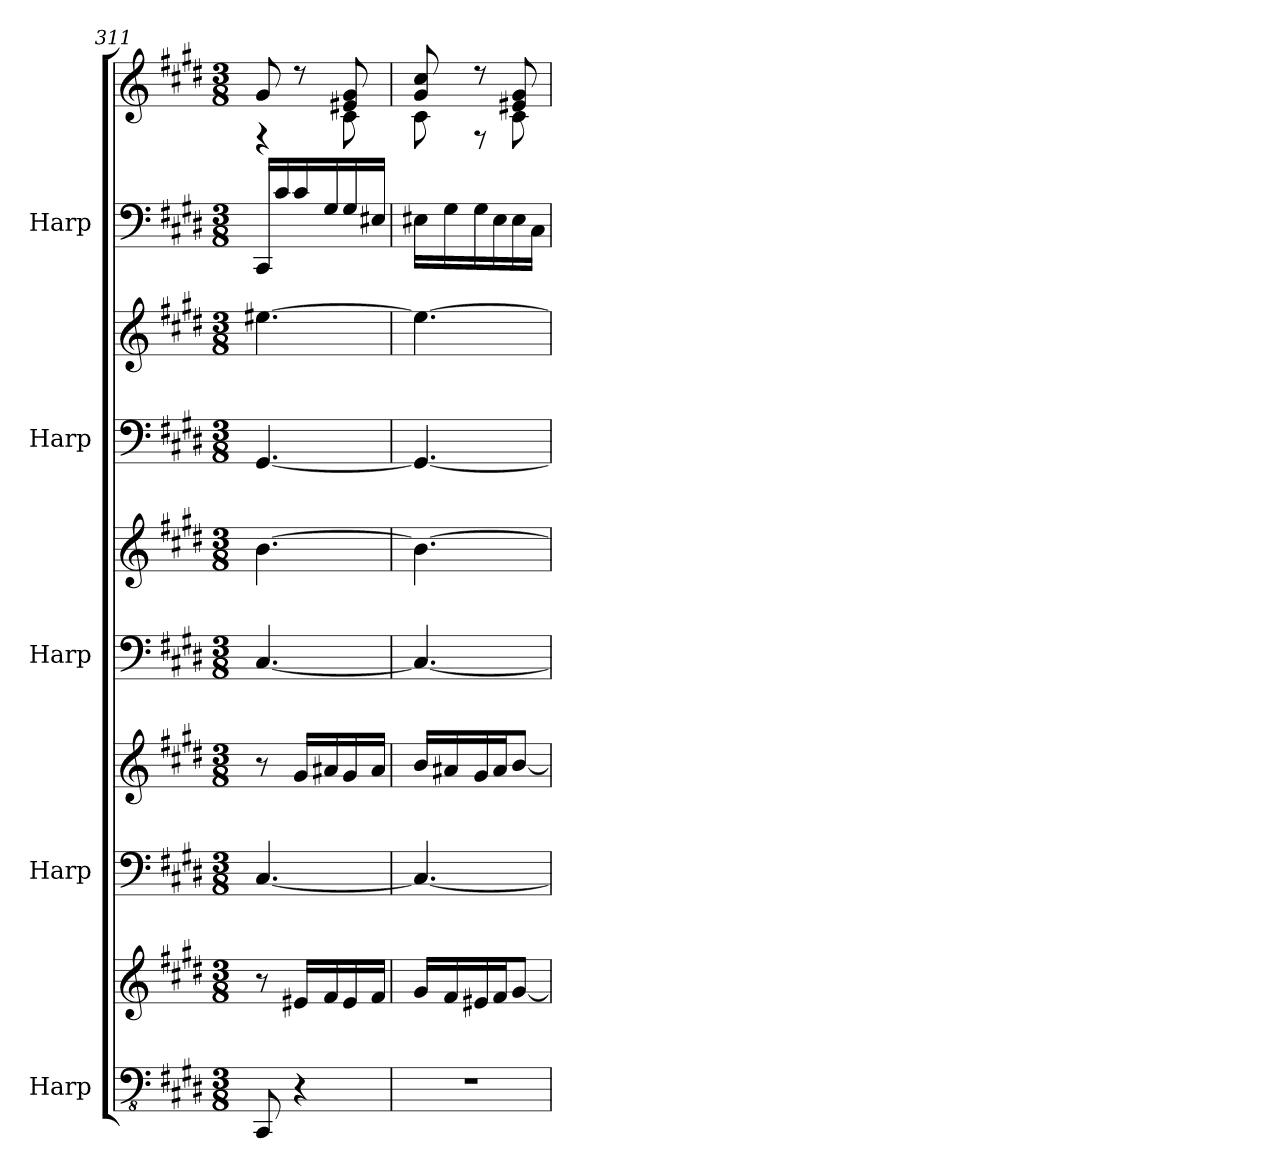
**kern	**kern	**kern	**kern	**kern	**kern	**kern	**kern	**kern	**kern
*part5	*part5	*part4	*part4	*part3	*part3	*part2	*part2	*part1	*part1
*staff10	*staff9	*staff8	*staff7	*staff6	*staff5	*staff4	*staff3	*staff2	*staff1
*I"Harp	*	*I"Harp	*	*I"Harp	*	*I"Harp	*	*I"Harp	*
*I'Hp	*	*I'Hp	*	*I'Hp	*	*I'Hp	*	*I'Hp	*
*clefFv4	*clefG2	*clefF4	*clefG2	*clefF4	*clefG2	*clefF4	*clefG2	*clefF4	*clefG2
*k[f#c#g#d#]	*k[f#c#g#d#]	*k[f#c#g#d#]	*k[f#c#g#d#]	*k[f#c#g#d#]	*k[f#c#g#d#]	*k[f#c#g#d#]	*k[f#c#g#d#]	*k[f#c#g#d#]	*k[f#c#g#d#]
*M3/8	*M3/8	*M3/8	*M3/8	*M3/8	*M3/8	*M3/8	*M3/8	*M3/8	*M3/8
=311	=311	=311	=311	=311	=311	=311	=311	=311	=311
*	*	*	*	*	*	*	*	*	*^
8CCC#/	8r	[4.C#/	8r	[4.C#/	[4.b\	[4.GG#/	[4.ee#X\	16CC#/LL	8g#/	4rF
.	.	.	.	.	.	.	.	16c#/	.	.
4r	16e#X/LL	.	16g#/LL	.	.	.	.	16c#/	8r	.
.	16f#/	.	16a#X/	.	.	.	.	16G#/	.	.
.	16e#/	.	16g#/	.	.	.	.	16G#/	8e#X/ 8g#/	8c#\
.	16f#/JJ	.	16a#/JJ	.	.	.	.	16E#X/JJ	.	.
=312	=312	=312	=312	=312	=312	=312	=312	=312	=312	=312
4.r	16g#/LL	4.C#/_	16b/LL	4.C#/_	4.b\_	4.GG#/_	4.ee#\_	16E#X\LL	8g#/ 8cc#/	8c#\
.	16f#/	.	16a#X/	.	.	.	.	16G#\	.	.
.	16e#X/	.	16g#/	.	.	.	.	16G#\	8r	8rF
.	16f#/J	.	16a#/J	.	.	.	.	16E#\	.	.
.	[8g#/J	.	[8b/J	.	.	.	.	16E#\	8e#X/ 8g#/	8c#\
.	.	.	.	.	.	.	.	16C#\JJ	.	.
*	*	*	*	*	*	*	*	*	*v	*v
=	=	=	=	=	=	=	=	=	=
*-	*-	*-	*-	*-	*-	*-	*-	*-	*-
